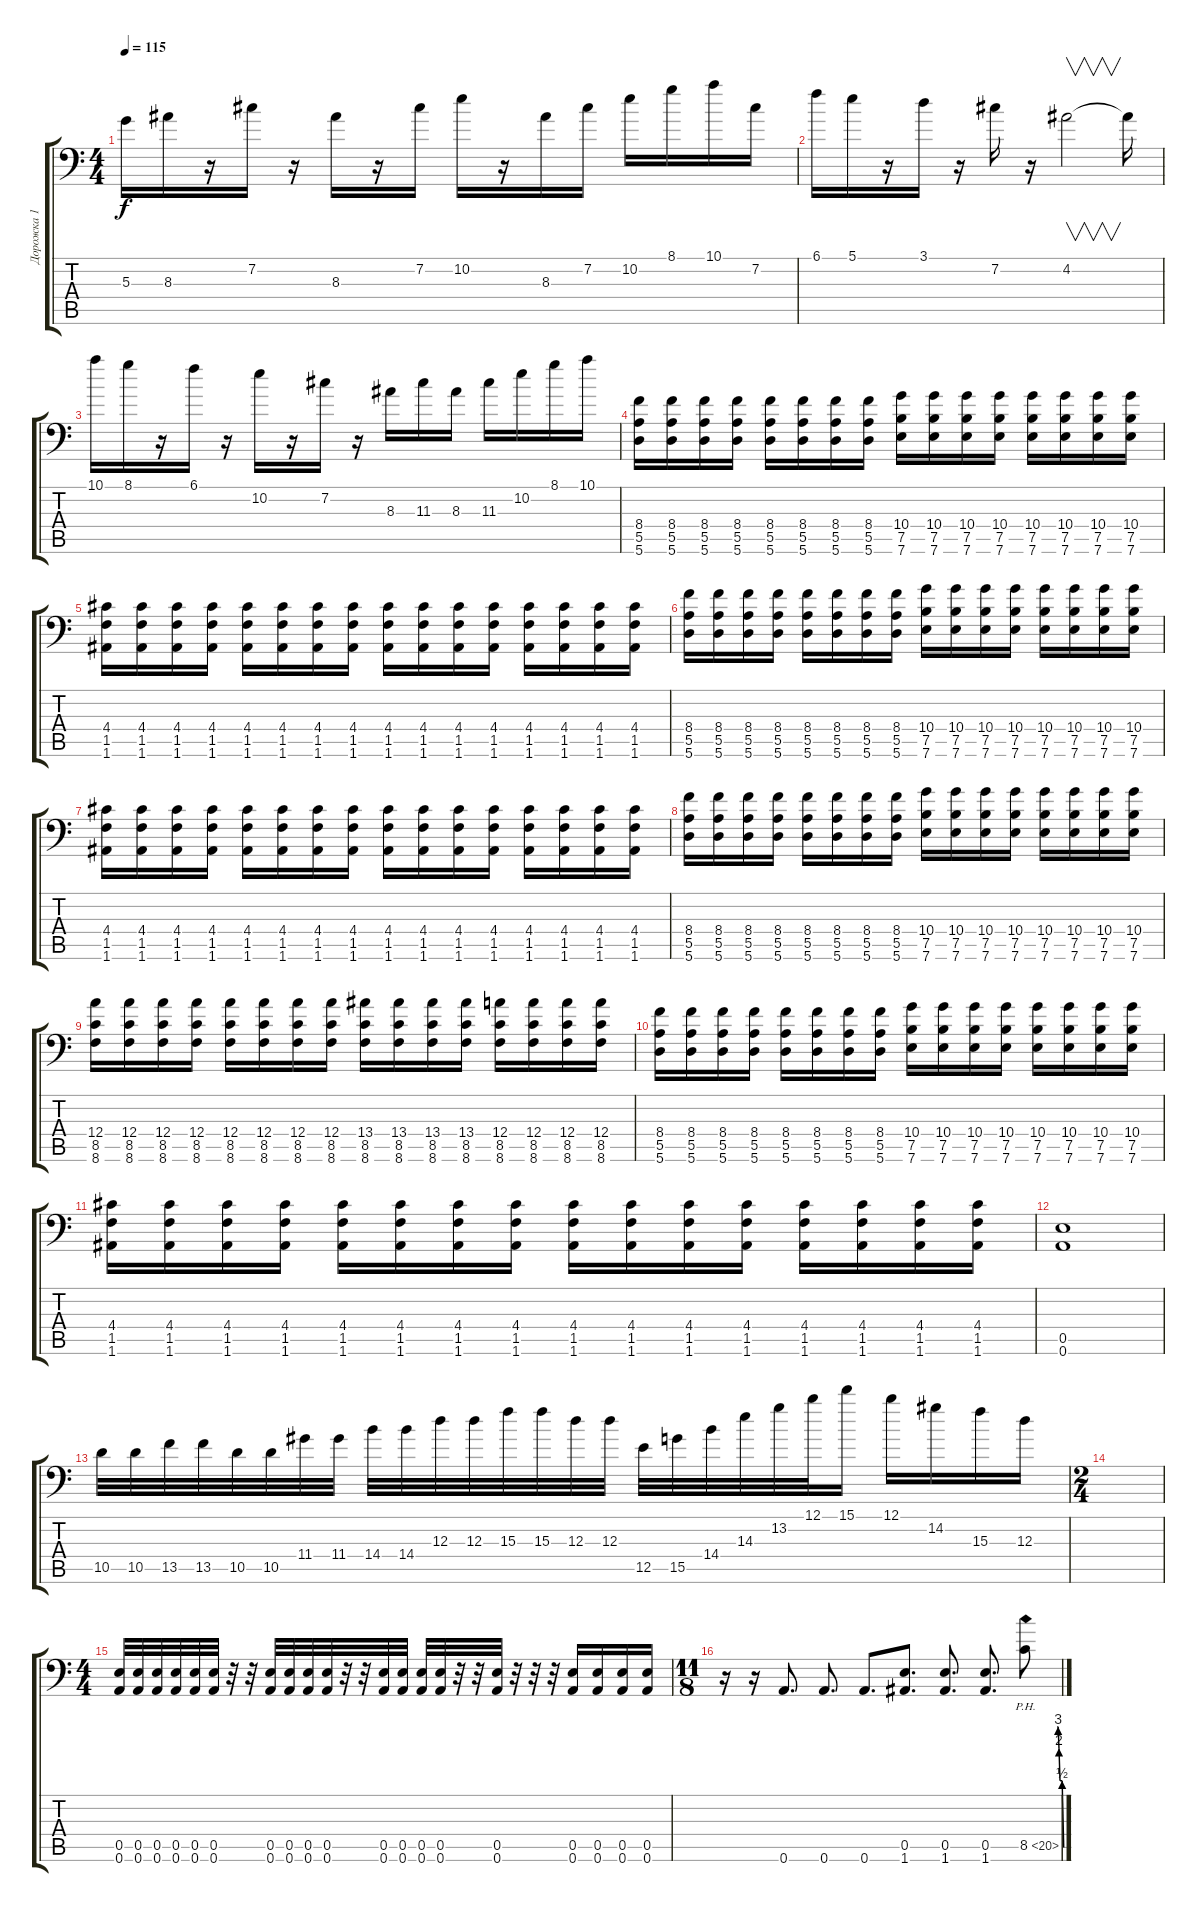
\track ("Дорожка 1" "Дорожка 1") {instrument distortionguitar}
\staff {score tabs}
\tuning (B3 Gb3 D3 A2 E2 A1) {hide}
\ts (4 4)
\tempo 115
\clef f4
\ks c
5.3.16{dy f} 8.3.16 r.16 7.2.16 r.16 8.3.16 r.16 7.2.16 10.2.16 r.16 8.3.16 7.2.16 10.2.16 8.1.16 10.1.16 7.2.16 |
6.1.16 5.1.16 r.16 3.1.16 r.16 7.2.16 r.16 4.2.2{v} 4.2{t}.16 |
10.1.16 8.1.16 r.16 6.1.16 r.16 10.2.16 r.16 7.2.16 r.16 8.3.16 11.3.16 8.3.16 11.3.16 10.2.16 8.1.16 10.1.16 |
(8.4 5.5 5.6).16 (8.4 5.5 5.6).16 (8.4 5.5 5.6).16 (8.4 5.5 5.6).16 (8.4 5.5 5.6).16 (8.4 5.5 5.6).16 (8.4 5.5 5.6).16 (8.4 5.5 5.6).16 (10.4 7.5 7.6).16 (10.4 7.5 7.6).16 (10.4 7.5 7.6).16 (10.4 7.5 7.6).16 (10.4 7.5 7.6).16 (10.4 7.5 7.6).16 (10.4 7.5 7.6).16 (10.4 7.5 7.6).16 |
(4.4 1.5 1.6).16 (4.4 1.5 1.6).16 (4.4 1.5 1.6).16 (4.4 1.5 1.6).16 (4.4 1.5 1.6).16 (4.4 1.5 1.6).16 (4.4 1.5 1.6).16 (4.4 1.5 1.6).16 (4.4 1.5 1.6).16 (4.4 1.5 1.6).16 (4.4 1.5 1.6).16 (4.4 1.5 1.6).16 (4.4 1.5 1.6).16 (4.4 1.5 1.6).16 (4.4 1.5 1.6).16 (4.4 1.5 1.6).16 |
(8.4 5.5 5.6).16 (8.4 5.5 5.6).16 (8.4 5.5 5.6).16 (8.4 5.5 5.6).16 (8.4 5.5 5.6).16 (8.4 5.5 5.6).16 (8.4 5.5 5.6).16 (8.4 5.5 5.6).16 (10.4 7.5 7.6).16 (10.4 7.5 7.6).16 (10.4 7.5 7.6).16 (10.4 7.5 7.6).16 (10.4 7.5 7.6).16 (10.4 7.5 7.6).16 (10.4 7.5 7.6).16 (10.4 7.5 7.6).16 |
(4.4 1.5 1.6).16 (4.4 1.5 1.6).16 (4.4 1.5 1.6).16 (4.4 1.5 1.6).16 (4.4 1.5 1.6).16 (4.4 1.5 1.6).16 (4.4 1.5 1.6).16 (4.4 1.5 1.6).16 (4.4 1.5 1.6).16 (4.4 1.5 1.6).16 (4.4 1.5 1.6).16 (4.4 1.5 1.6).16 (4.4 1.5 1.6).16 (4.4 1.5 1.6).16 (4.4 1.5 1.6).16 (4.4 1.5 1.6).16 |
(8.4 5.5 5.6).16 (8.4 5.5 5.6).16 (8.4 5.5 5.6).16 (8.4 5.5 5.6).16 (8.4 5.5 5.6).16 (8.4 5.5 5.6).16 (8.4 5.5 5.6).16 (8.4 5.5 5.6).16 (10.4 7.5 7.6).16 (10.4 7.5 7.6).16 (10.4 7.5 7.6).16 (10.4 7.5 7.6).16 (10.4 7.5 7.6).16 (10.4 7.5 7.6).16 (10.4 7.5 7.6).16 (10.4 7.5 7.6).16 |
(12.4 8.5 8.6).16 (12.4 8.5 8.6).16 (12.4 8.5 8.6).16 (12.4 8.5 8.6).16 (12.4 8.5 8.6).16 (12.4 8.5 8.6).16 (12.4 8.5 8.6).16 (12.4 8.5 8.6).16 (13.4 8.5 8.6).16 (13.4 8.5 8.6).16 (13.4 8.5 8.6).16 (13.4 8.5 8.6).16 (12.4 8.5 8.6).16 (12.4 8.5 8.6).16 (12.4 8.5 8.6).16 (12.4 8.5 8.6).16 |
(8.4 5.5 5.6).16 (8.4 5.5 5.6).16 (8.4 5.5 5.6).16 (8.4 5.5 5.6).16 (8.4 5.5 5.6).16 (8.4 5.5 5.6).16 (8.4 5.5 5.6).16 (8.4 5.5 5.6).16 (10.4 7.5 7.6).16 (10.4 7.5 7.6).16 (10.4 7.5 7.6).16 (10.4 7.5 7.6).16 (10.4 7.5 7.6).16 (10.4 7.5 7.6).16 (10.4 7.5 7.6).16 (10.4 7.5 7.6).16 |
(4.4 1.5 1.6).16 (4.4 1.5 1.6).16 (4.4 1.5 1.6).16 (4.4 1.5 1.6).16 (4.4 1.5 1.6).16 (4.4 1.5 1.6).16 (4.4 1.5 1.6).16 (4.4 1.5 1.6).16 (4.4 1.5 1.6).16 (4.4 1.5 1.6).16 (4.4 1.5 1.6).16 (4.4 1.5 1.6).16 (4.4 1.5 1.6).16 (4.4 1.5 1.6).16 (4.4 1.5 1.6).16 (4.4 1.5 1.6).16 |
(0.5 0.6).1 |
10.5.32 10.5.32 13.5.32 13.5.32 10.5.32 10.5.32 11.4.32 11.4.32 14.4.32 14.4.32 12.3.32 12.3.32 15.3.32 15.3.32 12.3.32 12.3.32 12.5.32 15.5.32 14.4.32 14.3.32 13.2.32 12.1.32 15.1.16 12.1.16 14.2.16 15.3.16 12.3.16 |
\ts (2 4)
|
\ts (4 4)
(0.5 0.6).32 (0.5 0.6).32 (0.5 0.6).32 (0.5 0.6).32 (0.5 0.6).32 (0.5 0.6).32 r.32 r.32 (0.5 0.6).32 (0.5 0.6).32 (0.5 0.6).32 (0.5 0.6).32 r.32 r.32 (0.5 0.6).32 (0.5 0.6).32 (0.5 0.6).32 (0.5 0.6).32 r.32 r.32 (0.5 0.6).32 r.32 r.32 r.32 (0.5 0.6).16 (0.5 0.6).16 (0.5 0.6).16 (0.5 0.6).16 |
\ts (11 8)
r.16 r.16 0.6.8{d} 0.6.8{d} 0.6.8{d} (0.5 1.6).8{d} (0.5 1.6).8{d} (0.5 1.6).8{d} 8.5{be (custom 0 0 15 2 35 2 45 8 53 12 60 12) ph 12}.8
